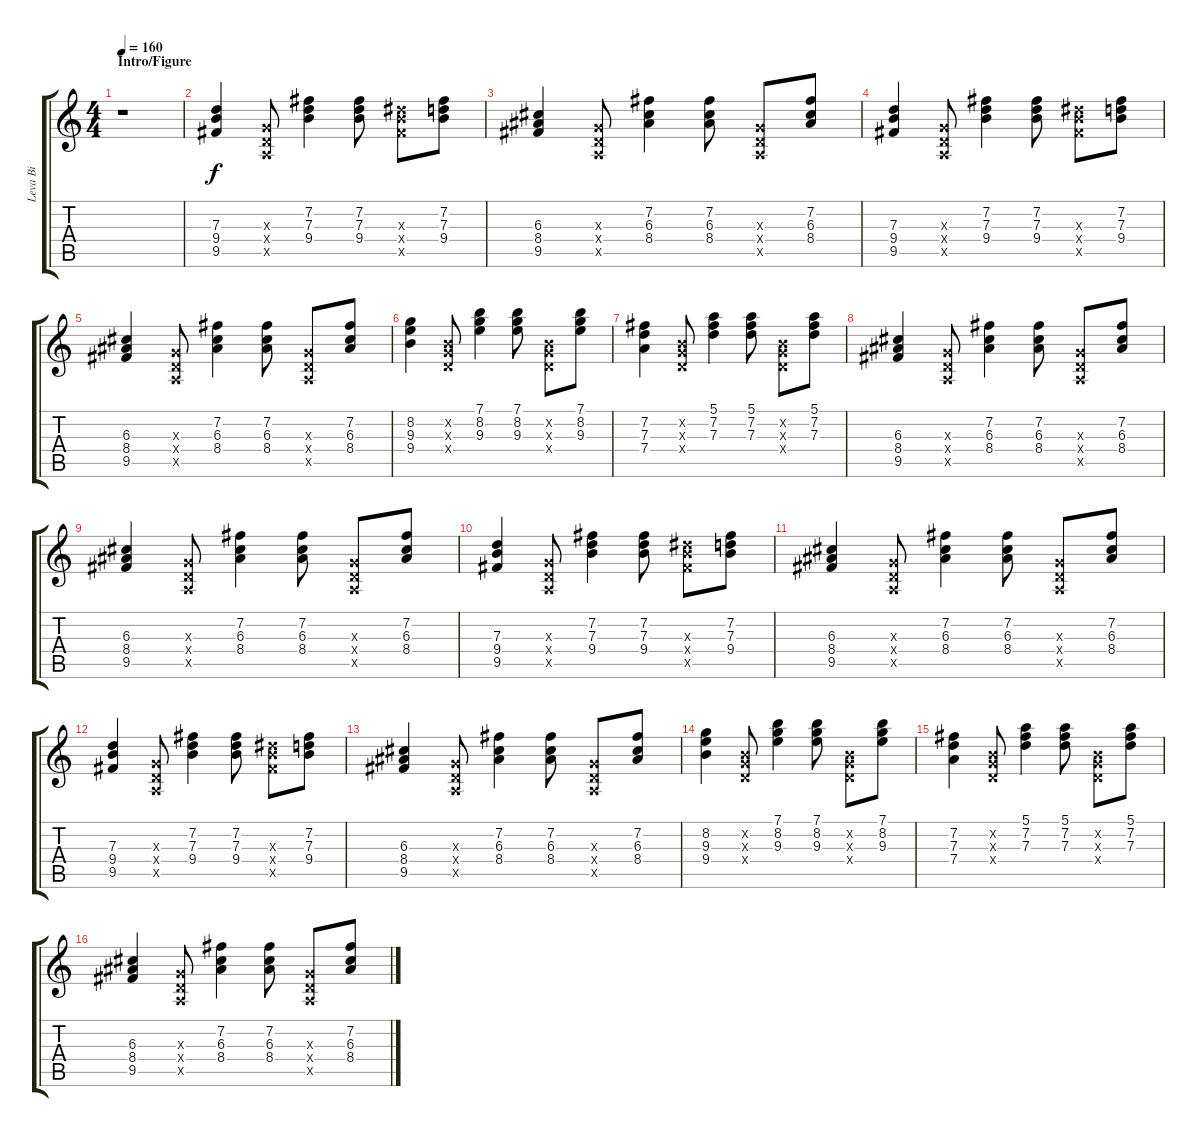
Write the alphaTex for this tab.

\track ("Leva Bi" "Leva Bi") {instrument acousticguitarsteel}
\staff {score tabs}
\tuning (E4 B3 G3 D3 A2 E2) {hide}
\ts (4 4)
\section ("" "Intro/Figure")
\tempo 160
\clef g2
\ks c
r.1{dy f instrument acousticguitarsteel} |
(7.3 9.4 9.5).4 (0.3{x} 0.4{x} 0.5{x}).8 (7.2 7.3 9.4).4 (7.2 7.3 9.4).8 (8.3{x} 9.4{x} 9.5{x}).8 (7.2 7.3 9.4).8 |
(6.3 8.4 9.5).4 (0.3{x} 0.4{x} 0.5{x}).8 (7.2 6.3 8.4).4 (7.2 6.3 8.4).8 (0.3{x} 0.4{x} 0.5{x}).8 (7.2 6.3 8.4).8 |
(7.3 9.4 9.5).4 (0.3{x} 0.4{x} 0.5{x}).8 (7.2 7.3 9.4).4 (7.2 7.3 9.4).8 (8.3{x} 9.4{x} 9.5{x}).8 (7.2 7.3 9.4).8 |
(6.3 8.4 9.5).4 (0.3{x} 0.4{x} 0.5{x}).8 (7.2 6.3 8.4).4 (7.2 6.3 8.4).8 (0.3{x} 0.4{x} 0.5{x}).8 (7.2 6.3 8.4).8 |
(8.2 9.3 9.4).4 (0.2{x} 0.3{x} 0.4{x}).8 (7.1 8.2 9.3).4 (7.1 8.2 9.3).8 (0.2{x} 0.3{x} 0.4{x}).8 (7.1 8.2 9.3).8 |
(7.2 7.3 7.4).4 (0.2{x} 0.3{x} 0.4{x}).8 (5.1 7.2 7.3).4 (5.1 7.2 7.3).8 (0.2{x} 0.3{x} 0.4{x}).8 (5.1 7.2 7.3).8 |
(6.3 8.4 9.5).4 (0.3{x} 0.4{x} 0.5{x}).8 (7.2 6.3 8.4).4 (7.2 6.3 8.4).8 (0.3{x} 0.4{x} 0.5{x}).8 (7.2 6.3 8.4).8 |
(6.3 8.4 9.5).4 (0.3{x} 0.4{x} 0.5{x}).8 (7.2 6.3 8.4).4 (7.2 6.3 8.4).8 (0.3{x} 0.4{x} 0.5{x}).8 (7.2 6.3 8.4).8 |
(7.3 9.4 9.5).4 (0.3{x} 0.4{x} 0.5{x}).8 (7.2 7.3 9.4).4 (7.2 7.3 9.4).8 (8.3{x} 9.4{x} 9.5{x}).8 (7.2 7.3 9.4).8 |
(6.3 8.4 9.5).4 (0.3{x} 0.4{x} 0.5{x}).8 (7.2 6.3 8.4).4 (7.2 6.3 8.4).8 (0.3{x} 0.4{x} 0.5{x}).8 (7.2 6.3 8.4).8 |
(7.3 9.4 9.5).4 (0.3{x} 0.4{x} 0.5{x}).8 (7.2 7.3 9.4).4 (7.2 7.3 9.4).8 (8.3{x} 9.4{x} 9.5{x}).8 (7.2 7.3 9.4).8 |
(6.3 8.4 9.5).4 (0.3{x} 0.4{x} 0.5{x}).8 (7.2 6.3 8.4).4 (7.2 6.3 8.4).8 (0.3{x} 0.4{x} 0.5{x}).8 (7.2 6.3 8.4).8 |
(8.2 9.3 9.4).4 (0.2{x} 0.3{x} 0.4{x}).8 (7.1 8.2 9.3).4 (7.1 8.2 9.3).8 (0.2{x} 0.3{x} 0.4{x}).8 (7.1 8.2 9.3).8 |
(7.2 7.3 7.4).4 (0.2{x} 0.3{x} 0.4{x}).8 (5.1 7.2 7.3).4 (5.1 7.2 7.3).8 (0.2{x} 0.3{x} 0.4{x}).8 (5.1 7.2 7.3).8 |
(6.3 8.4 9.5).4 (0.3{x} 0.4{x} 0.5{x}).8 (7.2 6.3 8.4).4 (7.2 6.3 8.4).8 (0.3{x} 0.4{x} 0.5{x}).8 (7.2 6.3 8.4).8
